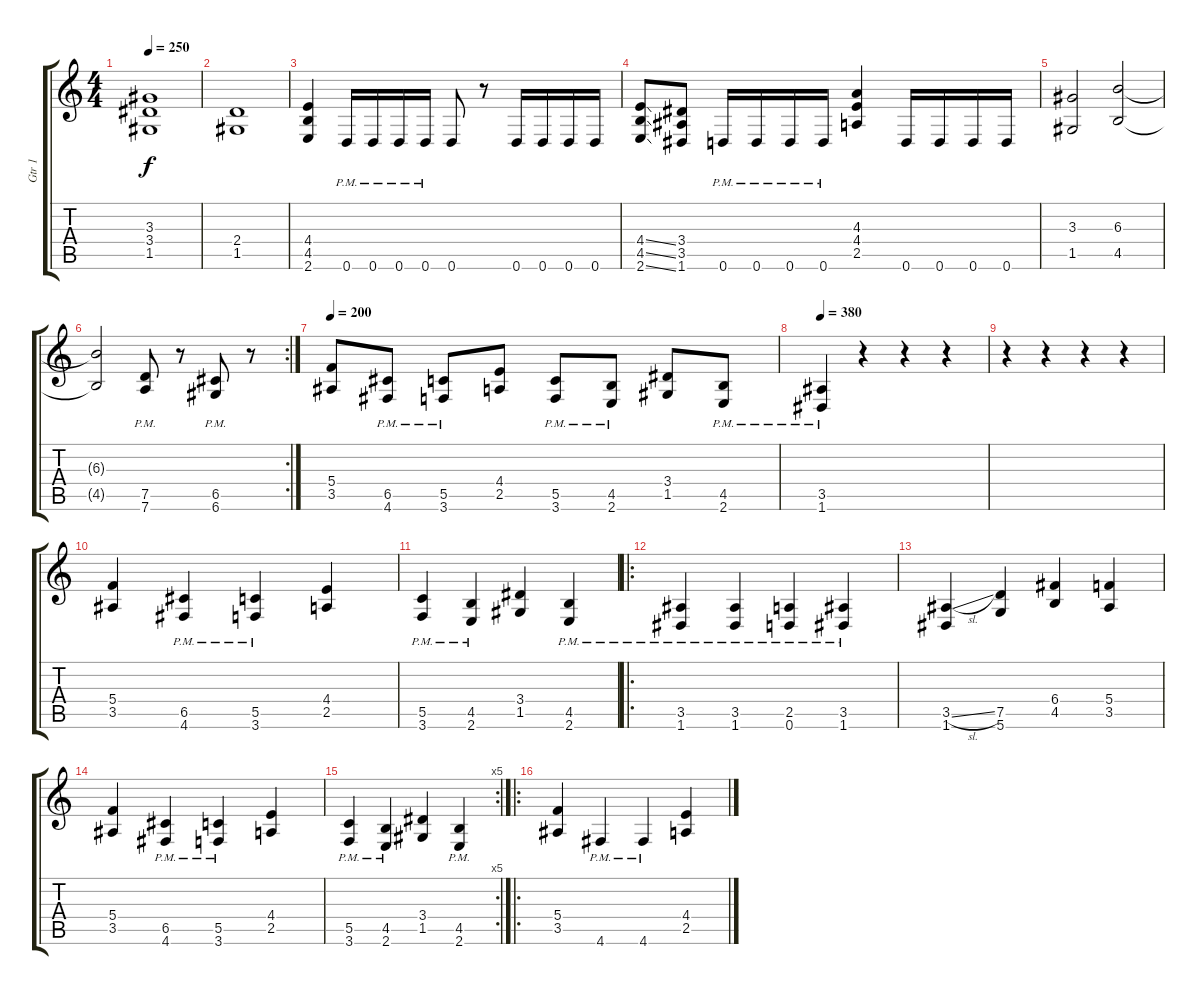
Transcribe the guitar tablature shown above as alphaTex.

\track ("Gtr 1" "Gtr 1") {instrument distortionguitar}
\staff {score tabs}
\tuning (D4 A3 F3 C3 G2 D2) {hide}
\ts (4 4)
\tempo 250
\clef g2
\ks c
(3.3 3.4 1.5).1{dy f} |
(2.4 1.5).1 |
(4.4 4.5 2.6).4 0.6{pm}.16 0.6{pm}.16 0.6{pm}.16 0.6{pm}.16 0.6.8 r.8 0.6.16 0.6.16 0.6.16 0.6.16 |
(4.4{ss} 4.5{ss} 2.6{ss}).8 (3.4 3.5 1.6).8 0.6{pm}.16 0.6{pm}.16 0.6{pm}.16 0.6{pm}.16 (4.3 4.4 2.5).4 0.6.16 0.6.16 0.6.16 0.6.16 |
(3.3 1.5).2 (6.3 4.5).2 |
\rc 2
(6.3{t} 4.5{t}).2 (7.5 7.6{pm}).8 r.8 (6.5 6.6{pm}).8 r.8 |
\tempo 200
(5.4 3.5).8 (6.5{pm} 4.6{pm}).8 (5.5{pm} 3.6{pm}).8 (4.4 2.5).8 (5.5{pm} 3.6{pm}).8 (4.5{pm} 2.6{pm}).8 (3.4 1.5).8 (4.5{pm} 2.6{pm}).8 |
\tempo 380
(3.5{pm} 1.6{pm}).4 r.4 r.4 r.4 |
r.4 r.4 r.4 r.4 |
(5.4 3.5).4 (6.5{pm} 4.6{pm}).4 (5.5{pm} 3.6{pm}).4 (4.4 2.5).4 |
(5.5{pm} 3.6{pm}).4 (4.5{pm} 2.6{pm}).4 (3.4 1.5).4 (4.5{pm} 2.6{pm}).4 |
\ro
(3.5{pm} 1.6{pm}).4 (3.5{pm} 1.6{pm}).4 (2.5{pm} 0.6{pm}).4 (3.5{pm} 1.6{pm}).4 |
(3.5{sl} 1.6).4 (7.5 5.6).4 (6.4 4.5).4 (5.4 3.5).4 |
(5.4 3.5).4 (6.5{pm} 4.6{pm}).4 (5.5{pm} 3.6{pm}).4 (4.4 2.5).4 |
\rc 5
(5.5{pm} 3.6{pm}).4 (4.5{pm} 2.6{pm}).4 (3.4 1.5).4 (4.5{pm} 2.6{pm}).4 |
\ro
(5.4 3.5).4 4.6{pm}.4 4.6{pm}.4 (4.4 2.5).4
